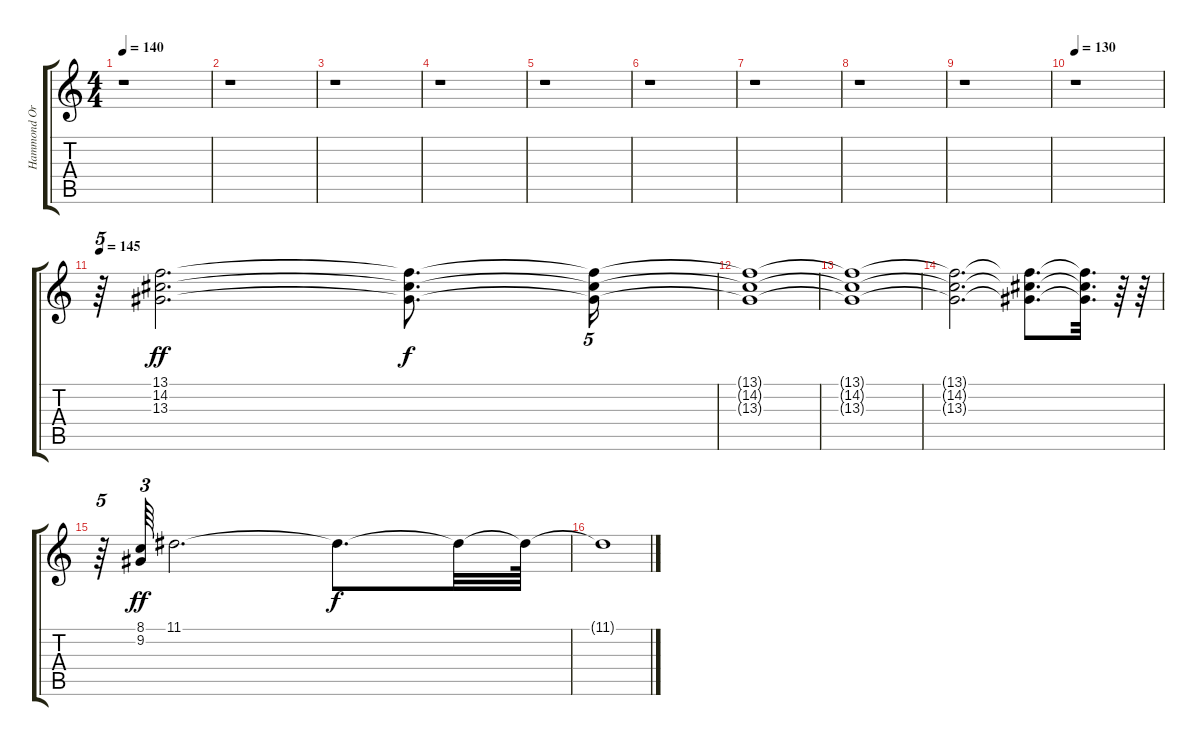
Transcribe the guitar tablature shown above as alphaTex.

\track ("Hammond Organ" "Hammond Or") {instrument drawbarorgan}
\staff {score tabs}
\tuning (E4 B3 G3 D3 A2 E2) {hide}
\ts (4 4)
\tempo 140
\clef g2
\ks c
r.1{dy ff} |
r.1 |
r.1 |
r.1 |
r.1 |
r.1 |
r.1 |
r.1 |
r.1 |
\tempo 130
r.1 |
\tempo 145
r.64{tu (5 4)} (13.1 14.2 13.3).2{d} (13.1{t} 14.2{t} 13.3{t}).8{d dy f} (13.1{t} 14.2{t} 13.3{t}).16{tu (5 4)} |
(13.1{t} 14.2{t} 13.3{t}).1 |
(13.1{t} 14.2{t} 13.3{t}).1 |
(13.1{t} 14.2{t} 13.3{t}).2{d} (13.1{t} 14.2{t} 13.3{t}).8{d} (13.1{t} 14.2{t} 13.3{t}).32{d} r.64 r.64 |
r.64{tu (5 4)} (8.1 9.2).64{tu (3 2) dy ff} 11.1.2{d} 11.1{t}.8{d dy f} 11.1{t}.32 11.1{t}.64 |
11.1{t}.1
